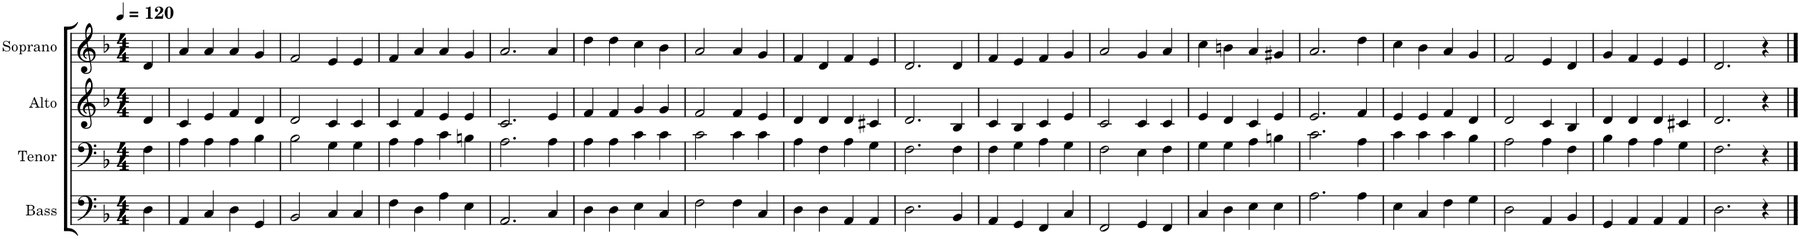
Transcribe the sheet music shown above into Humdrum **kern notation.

**kern	**kern	**kern	**kern
*part4	*part3	*part2	*part1
*staff4	*staff3	*staff2	*staff1
*I"Bass	*I"Tenor	*I"Alto	*I"Soprano
*I'B.	*I'T.	*I'A.	*I'S.
*clefF4	*clefF4	*clefG2	*clefG2
*k[b-]	*k[b-]	*k[b-]	*k[b-]
*M4/4	*M4/4	*M4/4	*M4/4
*MM120	*MM120	*MM120	*MM120
=	=	=	=
4D\	4F\	4d/	4d/
=1	=1	=1	=1
4AA/	4A\	4c/	4a/
4C/	4A\	4e/	4a/
4D\	4A\	4f/	4a/
4GG/	4B-\	4d/	4g/
=2	=2	=2	=2
2BB-/	2B-\	2d/	2f/
4C/	4G\	4c/	4e/
4C/	4G\	4c/	4e/
=3	=3	=3	=3
4F\	4A\	4c/	4f/
4D\	4A\	4f/	4a/
4A\	4c\	4e/	4a/
4E\	4Bn\	4e/	4g/
=4	=4	=4	=4
2.AA/	2.A\	2.c/	2.a/
4C/	4A\	4e/	4a/
=5	=5	=5	=5
4D\	4A\	4f/	4dd\
4D\	4A\	4f/	4dd\
4E\	4c\	4g/	4cc\
4C/	4c\	4g/	4b-\
=6	=6	=6	=6
2F\	2c\	2f/	2a/
4F\	4c\	4f/	4a/
4C/	4c\	4e/	4g/
=7	=7	=7	=7
4D\	4A\	4d/	4f/
4D\	4F\	4d/	4d/
4AA/	4A\	4d/	4f/
4AA/	4G\	4c#X/	4e/
=8	=8	=8	=8
2.D\	2.F\	2.d/	2.d/
4BB-/	4F\	4B-/	4d/
=9	=9	=9	=9
4AA/	4F\	4c/	4f/
4GG/	4G\	4B-/	4e/
4FF/	4A\	4c/	4f/
4C/	4G\	4e/	4g/
=10	=10	=10	=10
2FF/	2F\	2c/	2a/
4GG/	4E\	4c/	4g/
4FF/	4F\	4c/	4a/
=11	=11	=11	=11
4C/	4G\	4e/	4cc\
4D\	4G\	4d/	4bn\
4E\	4A\	4c/	4a/
4E\	4Bn\	4e/	4g#X/
=12	=12	=12	=12
2.A\	2.c\	2.e/	2.a/
4A\	4A\	4f/	4dd\
=13	=13	=13	=13
4E\	4c\	4e/	4cc\
4C/	4c\	4e/	4b-\
4F\	4c\	4f/	4a/
4G\	4B-\	4d/	4g/
=14	=14	=14	=14
2D\	2A\	2d/	2f/
4AA/	4A\	4c/	4e/
4BB-/	4F\	4B-/	4d/
=15	=15	=15	=15
4GG/	4B-\	4d/	4g/
4AA/	4A\	4d/	4f/
4AA/	4A\	4d/	4e/
4AA/	4G\	4c#X/	4e/
=16	=16	=16	=16
2.D\	2.F\	2.d/	2.d/
4r	4r	4r	4r
==	==	==	==
*-	*-	*-	*-
